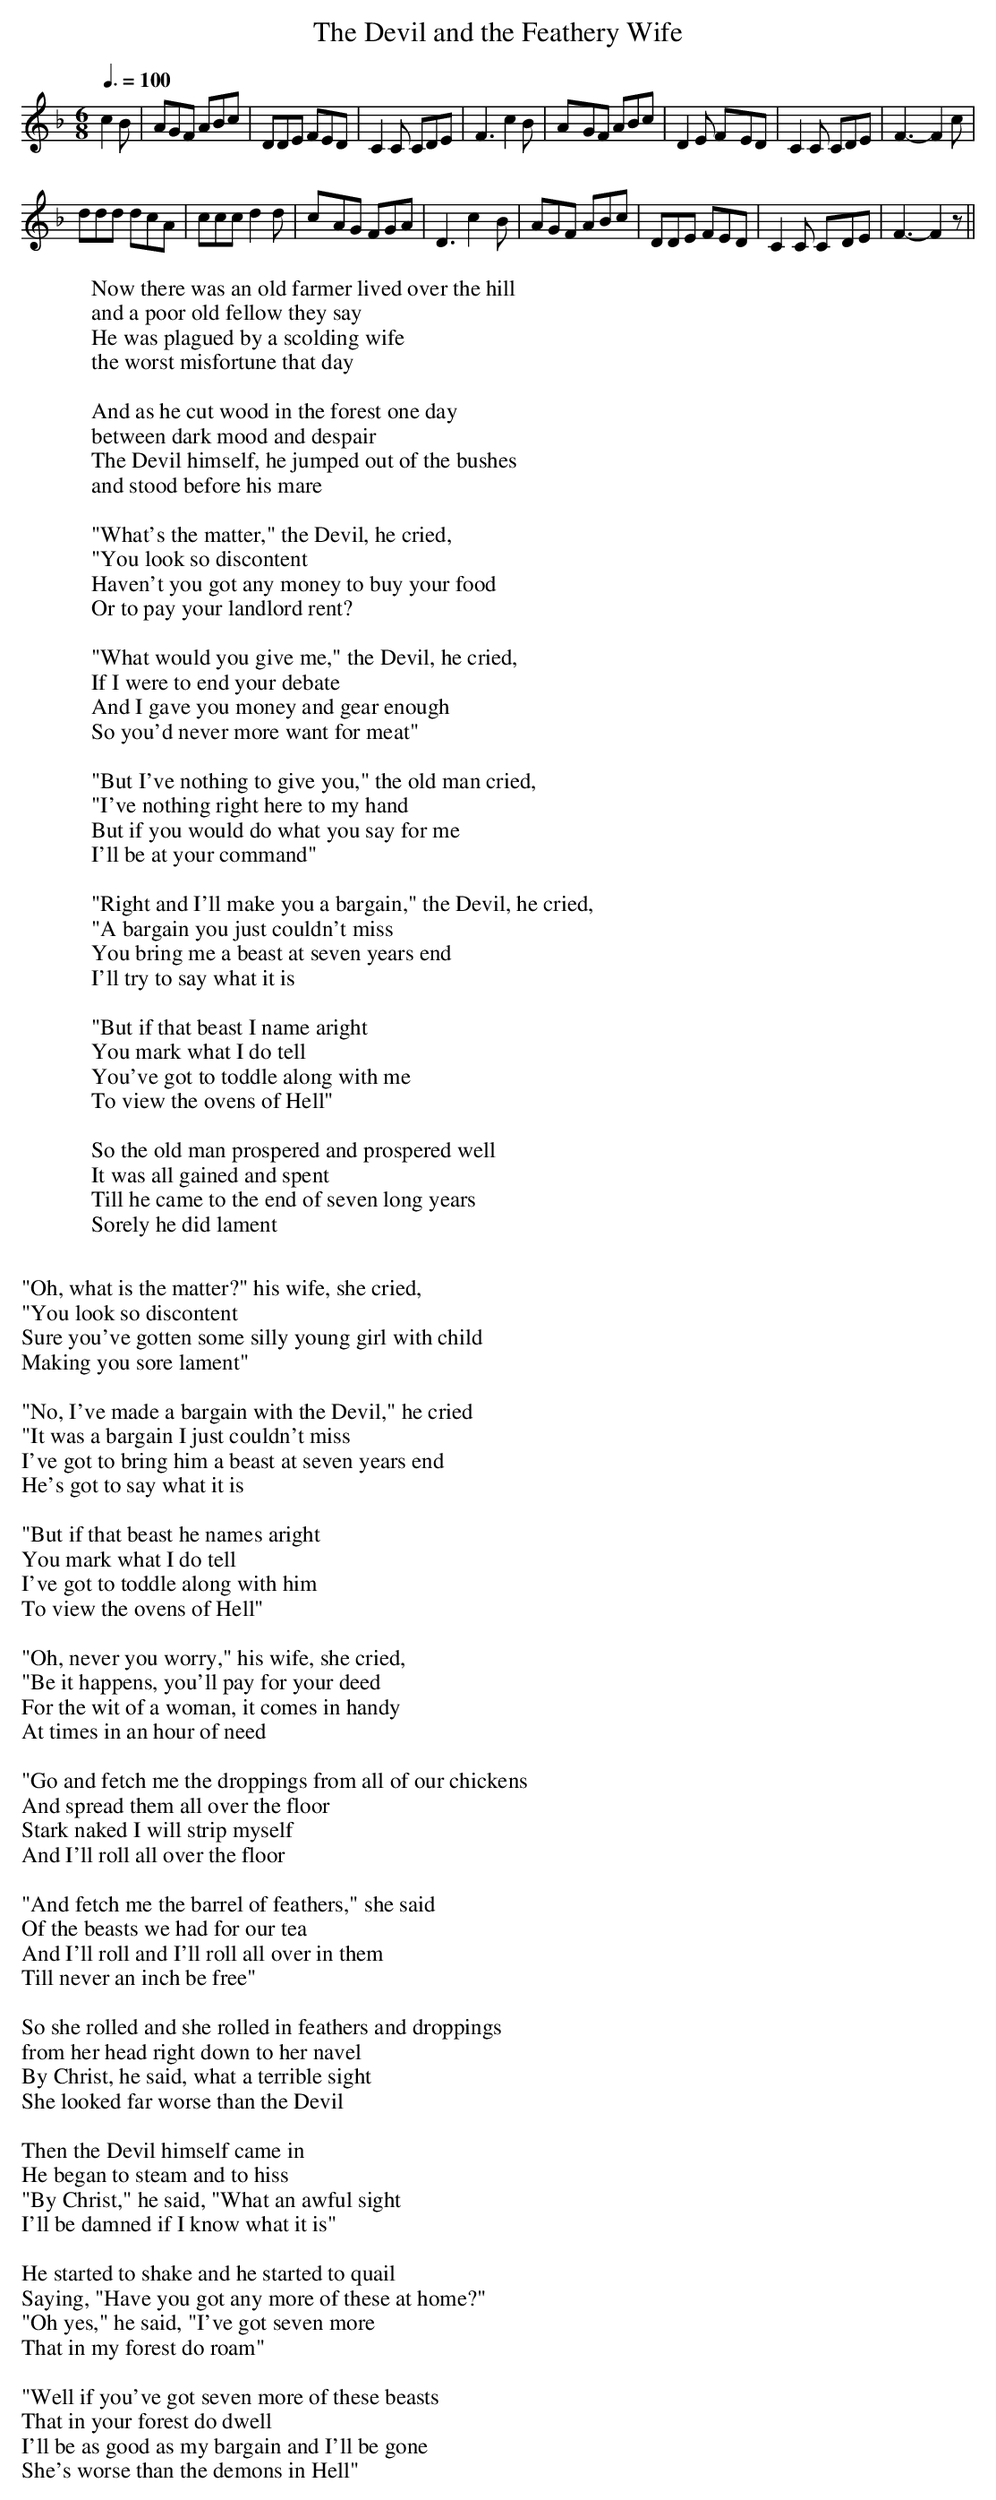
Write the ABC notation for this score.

X:1
T:Devil and the Feathery Wife, The
M:6/8
L:1/8
Q:3/8=100
W:Now there was an old farmer lived over the hill
W:and a poor old fellow they say
W:He was plagued by a scolding wife
W:the worst misfortune that day
W:
W:And as he cut wood in the forest one day
W:between dark mood and despair
W:The Devil himself, he jumped out of the bushes
W:and stood before his mare
W:
W:"What's the matter," the Devil, he cried,
W:"You look so discontent
W:Haven't you got any money to buy your food
W:Or to pay your landlord rent?
W:
W:"What would you give me," the Devil, he cried,
W:If I were to end your debate
W:And I gave you money and gear enough
W:So you'd never more want for meat"
W:
W:"But I've nothing to give you," the old man cried,
W:"I've nothing right here to my hand
W:But if you would do what you say for me
W:I'll be at your command"
W:
W:"Right and I'll make you a bargain," the Devil, he cried,
W:"A bargain you just couldn't miss
W:You bring me a beast at seven years end
W:I'll try to say what it is
W:
W:"But if that beast I name aright
W:You mark what I do tell
W:You've got to toddle along with me
W:To view the ovens of Hell"
W:
W:So the old man prospered and prospered well
W:It was all gained and spent
W:Till he came to the end of seven long years
W:Sorely he did lament
W:
W:"Oh, what is the matter?" his wife, she cried,
W:"You look so discontent
W:Sure you've gotten some silly young girl with child
W:Making you sore lament"
W:
W:"No, I've made a bargain with the Devil," he cried
W:"It was a bargain I just couldn't miss
W:I've got to bring him a beast at seven years end
W:He's got to say what it is
W:
W:"But if that beast he names aright
W:You mark what I do tell
W:I've got to toddle along with him
W:To view the ovens of Hell"
W:
W:"Oh, never you worry," his wife, she cried,
W:"Be it happens, you'll pay for your deed
W:For the wit of a woman, it comes in handy
W:At times in an hour of need
W:
W:"Go and fetch me the droppings from all of our chickens
W:And spread them all over the floor
W:Stark naked I will strip myself
W:And I'll roll all over the floor
W:
W:"And fetch me the barrel of feathers," she said
W:Of the beasts we had for our tea
W:And I'll roll and I'll roll all over in them
W:Till never an inch be free"
W:
W:So she rolled and she rolled in feathers and droppings
W:from her head right down to her navel
W:By Christ, he said, what a terrible sight
W:She looked far worse than the Devil
W:
W:Then the Devil himself came in
W:He began to steam and to hiss
W:"By Christ," he said, "What an awful sight
W:I'll be damned if I know what it is"
W:
W:He started to shake and he started to quail
W:Saying, "Have you got any more of these at home?"
W:"Oh yes," he said, "I've got seven more
W:That in my forest do roam"
W:
W:"Well if you've got seven more of these beasts
W:That in your forest do dwell
W:I'll be as good as my bargain and I'll be gone
W:She's worse than the demons in Hell"
K:F
c2B |AGF ABc|DDE FED|C2C CDE|F3 c2B|\
A-GF ABc|D2E F-ED|C2C CDE|F3- F2c|
ddd dcA|ccc d2d|c-AG FGA|D3 c2-B|\
AGF ABc|DDE FED|C2C C-DE|F3- F2z||
